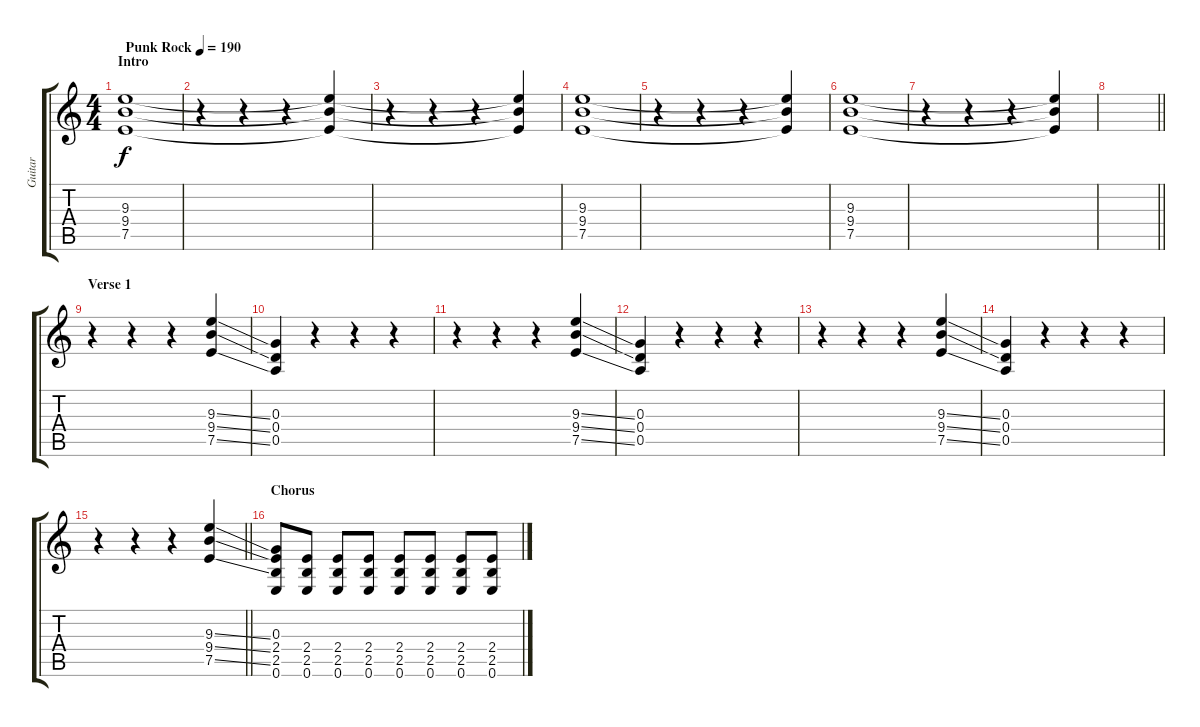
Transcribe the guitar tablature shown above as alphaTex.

\track ("Guitar" "Guitar") {instrument distortionguitar}
\staff {score tabs}
\tuning (E4 B3 G3 D3 A2 E2) {hide}
\ts (4 4)
\section ("" "Intro")
\tempo (190 "Punk Rock")
\clef g2
\ks c
(9.3 9.4 7.5).1{dy f instrument distortionguitar} |
r.4 r.4 r.4 (9.3{t} 9.4{t} 7.5{t}).4 |
r.4 r.4 r.4 (9.3{t} 9.4{t} 7.5{t}).4 |
(9.3 9.4 7.5).1 |
r.4 r.4 r.4 (9.3{t} 9.4{t} 7.5{t}).4 |
(9.3 9.4 7.5).1 |
r.4 r.4 r.4 (9.3{t} 9.4{t} 7.5{t}).4 |
\barLineRight lightlight
|
\section ("" "Verse 1")
r.4 r.4 r.4 (9.3{ss} 9.4{ss} 7.5{ss}).4 |
(0.3 0.4 0.5).4 r.4 r.4 r.4 |
r.4 r.4 r.4 (9.3{ss} 9.4{ss} 7.5{ss}).4 |
(0.3 0.4 0.5).4 r.4 r.4 r.4 |
r.4 r.4 r.4 (9.3{ss} 9.4{ss} 7.5{ss}).4 |
(0.3 0.4 0.5).4 r.4 r.4 r.4 |
\barLineRight lightlight
r.4 r.4 r.4 (9.3{ss} 9.4{ss} 7.5{ss}).4 |
\section ("" "Chorus")
(0.3 2.4 2.5 0.6).8 (2.4 2.5 0.6).8 (2.4 2.5 0.6).8 (2.4 2.5 0.6).8 (2.4 2.5 0.6).8 (2.4 2.5 0.6).8 (2.4 2.5 0.6).8 (2.4 2.5 0.6).8
